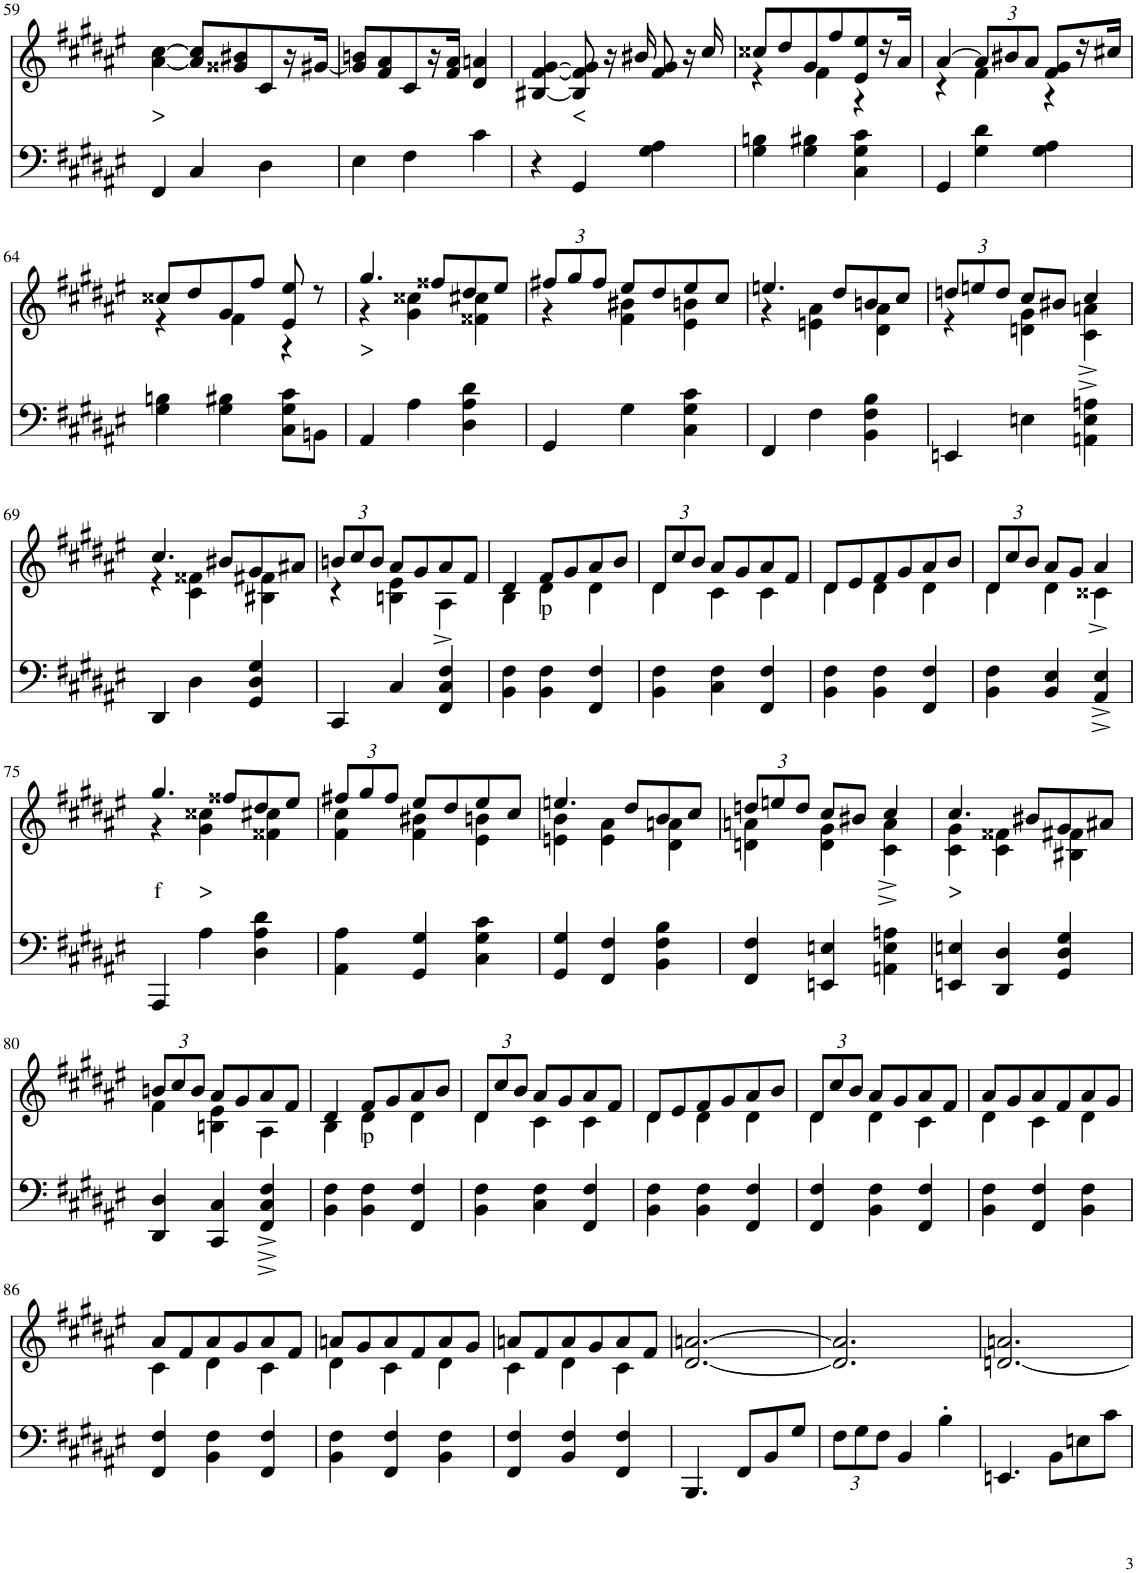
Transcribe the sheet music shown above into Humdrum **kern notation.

**kern	**kern	**text
*part2	*part1	*part1
*staff2	*staff1	*staff1
*I"Piano	*I"Piano	*
*I'Pno	*I'Pno	*
!!LO:PB:g=z
*clefF4	*clefG2	*
*k[f#c#g#d#a#e#]	*k[f#c#g#d#a#e#]	*
*M3/4	*M3/4	*
=59	=59	=59
!	!	!LO:LY:b
4FF#/	[4a#\ [4cc#\	>
4C#/	8a#/] 8cc#/]L	.
.	8g##X/ 8b#X/	.
4D#\	8c#/	.
.	16r	.
.	[16g#X/JJ	.
=60	=60	=60
4E#\	8g#/] 8bn/L	.
.	8f#/ 8a#/	.
4F#\	8c#/	.
.	16r	.
.	16f#/ 16a#/JJ	.
4c#\	4d#/ 4an/	.
=61	=61	=61
4r	[4B#X/ [4f#/ [4g#/	.
!	!	!LO:LY:b
4GG#/	8B#/] 8f#/] 8g#/]	<
.	16r	.
.	16b#X/	.
4G#\ 4A#\	8f#/ 8g#/	.
.	16r	.
.	16cc#/	.
=62	=62	=62
*	*^	*
4G#\ 4Bn\	8cc##X/L	4r	.
.	8dd#/	.	.
4G#\ 4B#X\	8g#/	4f#\	.
.	8ff#/	.	.
4C#\ 4G#\ 4c#\	8e#/ 8ee#/	4r	.
.	16r	.	.
.	16a#/JJ	.	.
=63	=63	=63	=63
4GG#/	[4a#/	4r	.
*	*Xbrackettup	*	*
4G#\ 4d#\	12a#/L]	4f#\	.
.	12b#X/	.	.
.	12a#/J	.	.
4G#\ 4A#\	8f#/ 8g#/L	4r	.
.	16r	.	.
.	16cc#X/JJ	.	.
!!LO:LB:g=z	!!
=64	=64	=64	=64
4G#\ 4Bn\	8cc##X/L	4r	.
.	8dd#/	.	.
4G#\ 4B#X\	8g#/	4f#\	.
.	8ff#/J	.	.
8C#\ 8G#\ 8c#\L	8e#/ 8ee#/	4r	.
8BBn\J	8r	.	.
=65	=65	=65	=65
!	!	!	!LO:LY:b
4AA#/	4.gg#/	4r	>
4A#\	.	4g#\ 4cc##X\	.
.	8ff##X/L	.	.
4D#\ 4A#\ 4d#\	8dd#/	4f##X\ 4cc#X\	.
.	8ee#/J	.	.
=66	=66	=66	=66
4GG#/	12ff#X/L	4r	.
.	12gg#/	.	.
.	12ff#/J	.	.
4G#\	8ee#/L	4f#\ 4b#X\	.
.	8dd#/	.	.
4C#\ 4G#\ 4c#\	8ee#/	4e#\ 4bn\	.
.	8cc#/J	.	.
=67	=67	=67	=67
4FF#/	4.een/	4r	.
4F#\	.	4en\ 4a#\	.
.	8dd#/L	.	.
4BB\ 4F#\ 4B\	8bn/	4d#\ 4a#\	.
.	8cc#/J	.	.
=68	=68	=68	=68
4EEn/	12ddn/L	4r	.
.	12een/	.	.
.	12dd/J	.	.
4En\	8cc#/L	4dn\ 4g#\	.
.	8b#X/J	.	.
4AAn\ 4E\ 4An\	4cc#/	4c#\^ 4an\^	.
!!LO:LB:g=z	!!
=69	=69	=69	=69
4DD#/	4.cc#/	4r	.
4D#\	.	4c#\ 4f##X\	.
.	8b#X/L	.	.
4GG#/ 4D#/ 4G#/	8g#/	4B#X\ 4f#X\	.
.	8a#X/J	.	.
=70	=70	=70	=70
4CC#/	12bn/L	4r	.
.	12cc#/	.	.
.	12b/J	.	.
4C#/	8a#/L	4Bn\ 4e#\	.
.	8g#/	.	.
4FF#/ 4C#/ 4F#/	8a#/	4A#^\	.
.	8f#/J	.	.
=71	=71	=71	=71
4BB\ 4F#\	4d#/	4B\	.
!	!	!	!LO:LY:b
4BB\ 4F#\	8f#/L	4d#\	p
.	8g#/	.	.
4FF#/ 4F#/	8a#/	4d#\	.
.	8b/J	.	.
=72	=72	=72	=72
4BB\ 4F#\	12d#/L	4d#\	.
.	12cc#/	.	.
.	12b/J	.	.
4C#\ 4F#\	8a#/L	4c#\	.
.	8g#/	.	.
4FF#/ 4F#/	8a#/	4c#\	.
.	8f#/J	.	.
=73	=73	=73	=73
4BB\ 4F#\	8d#/L	4d#\	.
.	8e#/	.	.
4BB\ 4F#\	8f#/	4d#\	.
.	8g#/	.	.
4FF#/ 4F#/	8a#/	4d#\	.
.	8b/J	.	.
=74	=74	=74	=74
4BB\ 4F#\	12d#/L	4d#\	.
.	12cc#/	.	.
.	12b/J	.	.
4BB/ 4E#/	8a#/L	4d#\	.
.	8g#/J	.	.
4AA#/^ 4E#/^	4a#/	4c##X^\	.
!!LO:LB:g=z	!!
=75	=75	=75	=75
!	!	!	!LO:LY:b
4AAA#/	4.gg#/	4r	f
!	!	!	!LO:LY:b
4A#\	.	4g#\ 4cc##X\	>
.	8ff##X/L	.	.
4D#\ 4A#\ 4d#\	8dd#/	4f##X\ 4cc#X\	.
.	8ee#/J	.	.
=76	=76	=76	=76
4AA#\ 4A#\	12ff#X/L	4f#\ 4cc#\	.
.	12gg#/	.	.
.	12ff#/J	.	.
4GG#/ 4G#/	8ee#/L	4f#\ 4b#X\	.
.	8dd#/	.	.
4C#\ 4G#\ 4c#\	8ee#/	4e#\ 4bn\	.
.	8cc#/J	.	.
=77	=77	=77	=77
4GG#/ 4G#/	4.een/	4en\ 4b\	.
4FF#/ 4F#/	.	4e\ 4a#\	.
.	8dd#/L	.	.
4BB\ 4F#\ 4B\	8b/	4d#\ 4an\	.
.	8cc#/J	.	.
=78	=78	=78	=78
4FF#/ 4F#/	12ddn/L	4dn\ 4an\	.
.	12een/	.	.
.	12dd/J	.	.
4EEn/ 4En/	8cc#/L	4d\ 4g#\	.
.	8b#X/J	.	.
4AAn\ 4E\ 4An\	4cc#/	4c#\^ 4a\^	.
=79	=79	=79	=79
!	!	!	!LO:LY:b
4EEn/ 4En/	4.cc#/	4c#\ 4g#\	>
4DD#/ 4D#/	.	4c#\ 4f##X\	.
.	8b#X/L	.	.
4GG#/ 4D#/ 4G#/	8g#/	4B#X\ 4f#X\	.
.	8a#X/J	.	.
!!LO:LB:g=z	!!
=80	=80	=80	=80
4DD#/ 4D#/	12bn/L	4f#\	.
.	12cc#/	.	.
.	12b/J	.	.
4CC#/ 4C#/	8a#/L	4Bn\ 4e#\	.
.	8g#/	.	.
4FF#/^ 4C#/^ 4F#/^	8a#/	4A#\	.
.	8f#/J	.	.
=81	=81	=81	=81
4BB\ 4F#\	4d#/	4B\	.
!	!	!	!LO:LY:b
4BB\ 4F#\	8f#/L	4d#\	p
.	8g#/	.	.
4FF#/ 4F#/	8a#/	4d#\	.
.	8b/J	.	.
=82	=82	=82	=82
4BB\ 4F#\	12d#/L	4d#\	.
.	12cc#/	.	.
.	12b/J	.	.
4C#\ 4F#\	8a#/L	4c#\	.
.	8g#/	.	.
4FF#/ 4F#/	8a#/	4c#\	.
.	8f#/J	.	.
=83	=83	=83	=83
4BB\ 4F#\	8d#/L	4d#\	.
.	8e#/	.	.
4BB\ 4F#\	8f#/	4d#\	.
.	8g#/	.	.
4FF#/ 4F#/	8a#/	4d#\	.
.	8b/J	.	.
=84	=84	=84	=84
4FF#/ 4F#/	12d#/L	4d#\	.
.	12cc#/	.	.
.	12b/J	.	.
4BB\ 4F#\	8a#/L	4d#\	.
.	8g#/	.	.
4FF#/ 4F#/	8a#/	4c#\	.
.	8f#/J	.	.
=85	=85	=85	=85
4BB\ 4F#\	8a#/L	4d#\	.
.	8g#/	.	.
4FF#/ 4F#/	8a#/	4c#\	.
.	8f#/	.	.
4BB\ 4F#\	8a#/	4d#\	.
.	8g#/J	.	.
!!LO:LB:g=z	!!
=86	=86	=86	=86
4FF#/ 4F#/	8a#/L	4c#\	.
.	8f#/	.	.
4BB\ 4F#\	8a#/	4d#\	.
.	8g#/	.	.
4FF#/ 4F#/	8a#/	4c#\	.
.	8f#/J	.	.
=87	=87	=87	=87
4BB\ 4F#\	8an/L	4d#\	.
.	8g#/	.	.
4FF#/ 4F#/	8a/	4c#\	.
.	8f#/	.	.
4BB\ 4F#\	8a/	4d#\	.
.	8g#/J	.	.
=88	=88	=88	=88
4FF#/ 4F#/	8an/L	4c#\	.
.	8f#/	.	.
4BB/ 4F#/	8a/	4d#\	.
.	8g#/	.	.
4FF#/ 4F#/	8a/	4c#\	.
.	8f#/J	.	.
*	*v	*v	*
=89	=89	=89
4.BBB/	[2.d#/ [2.an/	.
8FF#/L	.	.
8BB/	.	.
8G#/J	.	.
=90	=90	=90
*Xbrackettup	*	*
12F#\L	2.d#/] 2.a/]	.
12G#\	.	.
12F#\J	.	.
4BB/	.	.
4B'\	.	.
=91	=91	=91
4.EEn/	[2.dn/ 2.an/	.
8BB\L	.	.
8En\	.	.
8c#\J	.	.
=	=	=
*-	*-	*-
